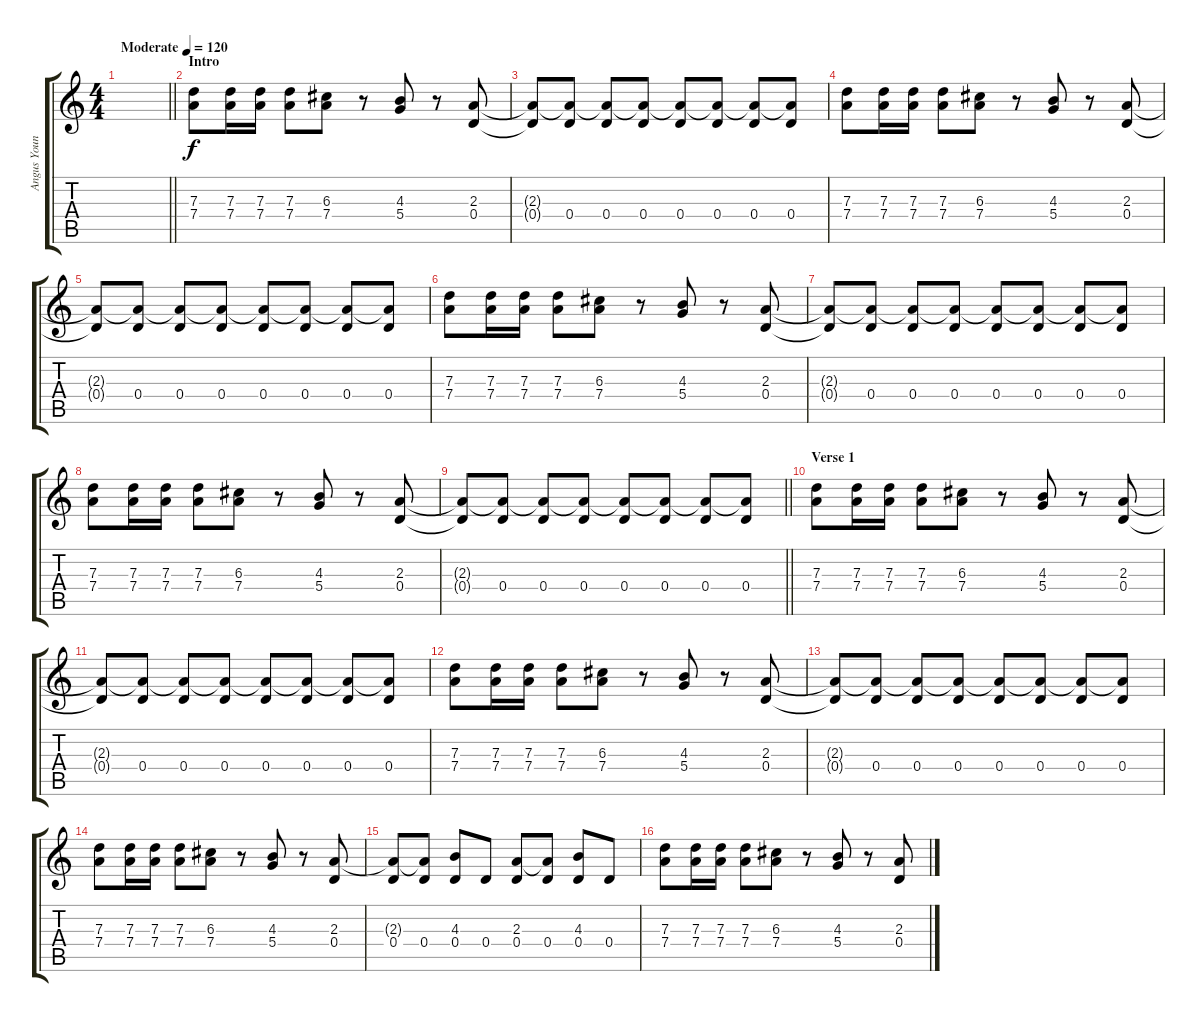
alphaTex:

\track ("Angus Young 1" "Angus Youn") {instrument overdrivenguitar}
\staff {score tabs}
\tuning (E4 B3 G3 D3 A2 E2) {hide}
\ts (4 4)
\tempo (120 "Moderate")
\clef g2
\barLineRight lightlight
\ks c
|
\section ("" "Intro")
(7.3 7.4).8 (7.3 7.4).16 (7.3 7.4).16 (7.3 7.4).8 (6.3 7.4).8 r.8 (4.3 5.4).8 r.8 (2.3 0.4).8 |
(2.3{t} 0.4{t}).8 (2.3{t} 0.4).8 (2.3{t} 0.4).8 (2.3{t} 0.4).8 (2.3{t} 0.4).8 (2.3{t} 0.4).8 (2.3{t} 0.4).8 (2.3{t} 0.4).8 |
(7.3 7.4).8 (7.3 7.4).16 (7.3 7.4).16 (7.3 7.4).8 (6.3 7.4).8 r.8 (4.3 5.4).8 r.8 (2.3 0.4).8 |
(2.3{t} 0.4{t}).8 (2.3{t} 0.4).8 (2.3{t} 0.4).8 (2.3{t} 0.4).8 (2.3{t} 0.4).8 (2.3{t} 0.4).8 (2.3{t} 0.4).8 (2.3{t} 0.4).8 |
(7.3 7.4).8 (7.3 7.4).16 (7.3 7.4).16 (7.3 7.4).8 (6.3 7.4).8 r.8 (4.3 5.4).8 r.8 (2.3 0.4).8 |
(2.3{t} 0.4{t}).8 (2.3{t} 0.4).8 (2.3{t} 0.4).8 (2.3{t} 0.4).8 (2.3{t} 0.4).8 (2.3{t} 0.4).8 (2.3{t} 0.4).8 (2.3{t} 0.4).8 |
(7.3 7.4).8 (7.3 7.4).16 (7.3 7.4).16 (7.3 7.4).8 (6.3 7.4).8 r.8 (4.3 5.4).8 r.8 (2.3 0.4).8 |
\barLineRight lightlight
(2.3{t} 0.4{t}).8 (2.3{t} 0.4).8 (2.3{t} 0.4).8 (2.3{t} 0.4).8 (2.3{t} 0.4).8 (2.3{t} 0.4).8 (2.3{t} 0.4).8 (2.3{t} 0.4).8 |
\section ("" "Verse 1")
(7.3 7.4).8 (7.3 7.4).16 (7.3 7.4).16 (7.3 7.4).8 (6.3 7.4).8 r.8 (4.3 5.4).8 r.8 (2.3 0.4).8 |
(2.3{t} 0.4{t}).8 (2.3{t} 0.4).8 (2.3{t} 0.4).8 (2.3{t} 0.4).8 (2.3{t} 0.4).8 (2.3{t} 0.4).8 (2.3{t} 0.4).8 (2.3{t} 0.4).8 |
(7.3 7.4).8 (7.3 7.4).16 (7.3 7.4).16 (7.3 7.4).8 (6.3 7.4).8 r.8 (4.3 5.4).8 r.8 (2.3 0.4).8 |
(2.3{t} 0.4{t}).8 (2.3{t} 0.4).8 (2.3{t} 0.4).8 (2.3{t} 0.4).8 (2.3{t} 0.4).8 (2.3{t} 0.4).8 (2.3{t} 0.4).8 (2.3{t} 0.4).8 |
(7.3 7.4).8 (7.3 7.4).16 (7.3 7.4).16 (7.3 7.4).8 (6.3 7.4).8 r.8 (4.3 5.4).8 r.8 (2.3 0.4).8 |
(2.3{t} 0.4).8 (2.3{t} 0.4).8 (4.3 0.4).8 0.4.8 (2.3 0.4).8 (2.3{t} 0.4).8 (4.3 0.4).8 0.4.8 |
(7.3 7.4).8 (7.3 7.4).16 (7.3 7.4).16 (7.3 7.4).8 (6.3 7.4).8 r.8 (4.3 5.4).8 r.8 (2.3 0.4).8
